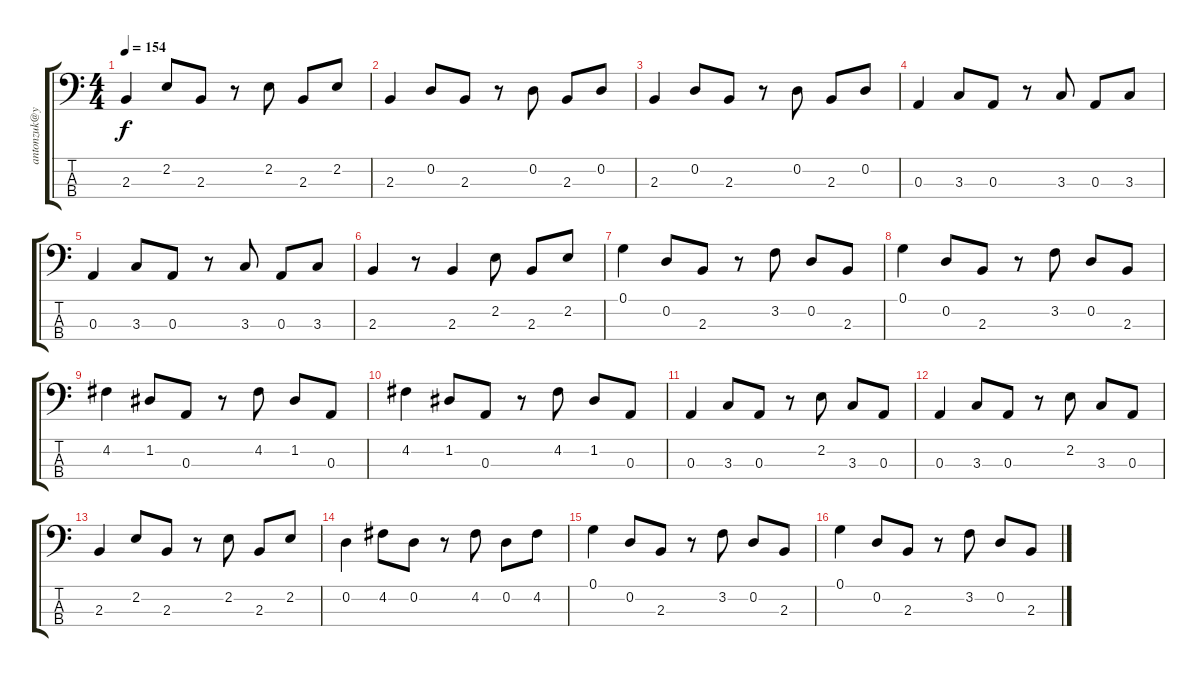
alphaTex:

\track ("" "antonzuk@y") {instrument electricbassfinger}
\staff {score tabs}
\tuning (G2 D2 A1 E1) {hide}
\ts (4 4)
\tempo 154
\clef f4
\ks c
2.3.4{dy f} 2.2.8 2.3.8 r.8 2.2.8 2.3.8 2.2.8 |
2.3.4 0.2.8 2.3.8 r.8 0.2.8 2.3.8 0.2.8 |
2.3.4 0.2.8 2.3.8 r.8 0.2.8 2.3.8 0.2.8 |
0.3.4 3.3.8 0.3.8 r.8 3.3.8 0.3.8 3.3.8 |
0.3.4 3.3.8 0.3.8 r.8 3.3.8 0.3.8 3.3.8 |
2.3.4 r.8 2.3.4 2.2.8 2.3.8 2.2.8 |
0.1.4 0.2.8 2.3.8 r.8 3.2.8 0.2.8 2.3.8 |
0.1.4 0.2.8 2.3.8 r.8 3.2.8 0.2.8 2.3.8 |
4.2.4 1.2.8 0.3.8 r.8 4.2.8 1.2.8 0.3.8 |
4.2.4 1.2.8 0.3.8 r.8 4.2.8 1.2.8 0.3.8 |
0.3.4 3.3.8 0.3.8 r.8 2.2.8 3.3.8 0.3.8 |
0.3.4 3.3.8 0.3.8 r.8 2.2.8 3.3.8 0.3.8 |
2.3.4 2.2.8 2.3.8 r.8 2.2.8 2.3.8 2.2.8 |
0.2.4 4.2.8 0.2.8 r.8 4.2.8 0.2.8 4.2.8 |
0.1.4 0.2.8 2.3.8 r.8 3.2.8 0.2.8 2.3.8 |
0.1.4 0.2.8 2.3.8 r.8 3.2.8 0.2.8 2.3.8
